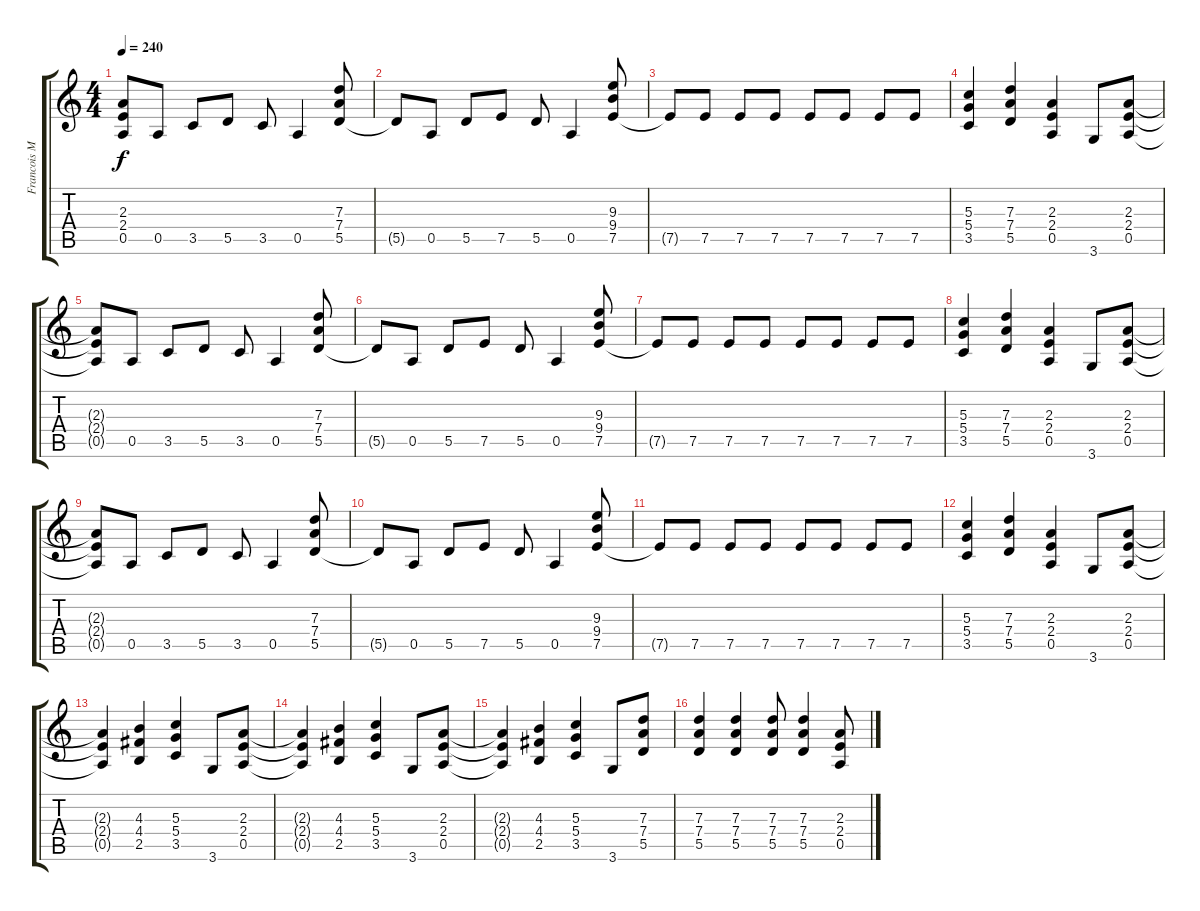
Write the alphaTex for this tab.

\track ("Francois Merle" "Francois M") {instrument distortionguitar}
\staff {score tabs}
\tuning (E4 B3 G3 D3 A2 E2) {hide}
\ts (4 4)
\tempo 240
\clef g2
\ks c
(2.3{t} 2.4{t} 0.5{t}).8{dy f} 0.5.8 3.5.8 5.5.8 3.5.8 0.5.4 (7.3 7.4 5.5).8 |
5.5{t}.8 0.5.8 5.5.8 7.5.8 5.5.8 0.5.4 (9.3 9.4 7.5).8 |
7.5{t}.8 7.5.8 7.5.8 7.5.8 7.5.8 7.5.8 7.5.8 7.5.8 |
(5.3 5.4 3.5).4 (7.3 7.4 5.5).4 (2.3 2.4 0.5).4 3.6.8 (2.3 2.4 0.5).8 |
(2.3{t} 2.4{t} 0.5{t}).8 0.5.8 3.5.8 5.5.8 3.5.8 0.5.4 (7.3 7.4 5.5).8 |
5.5{t}.8 0.5.8 5.5.8 7.5.8 5.5.8 0.5.4 (9.3 9.4 7.5).8 |
7.5{t}.8 7.5.8 7.5.8 7.5.8 7.5.8 7.5.8 7.5.8 7.5.8 |
(5.3 5.4 3.5).4 (7.3 7.4 5.5).4 (2.3 2.4 0.5).4 3.6.8 (2.3 2.4 0.5).8 |
(2.3{t} 2.4{t} 0.5{t}).8 0.5.8 3.5.8 5.5.8 3.5.8 0.5.4 (7.3 7.4 5.5).8 |
5.5{t}.8 0.5.8 5.5.8 7.5.8 5.5.8 0.5.4 (9.3 9.4 7.5).8 |
7.5{t}.8 7.5.8 7.5.8 7.5.8 7.5.8 7.5.8 7.5.8 7.5.8 |
(5.3 5.4 3.5).4 (7.3 7.4 5.5).4 (2.3 2.4 0.5).4 3.6.8 (2.3 2.4 0.5).8 |
(2.3{t} 2.4{t} 0.5{t}).4 (4.3 4.4 2.5).4 (5.3 5.4 3.5).4 3.6.8 (2.3 2.4 0.5).8 |
(2.3{t} 2.4{t} 0.5{t}).4 (4.3 4.4 2.5).4 (5.3 5.4 3.5).4 3.6.8 (2.3 2.4 0.5).8 |
(2.3{t} 2.4{t} 0.5{t}).4 (4.3 4.4 2.5).4 (5.3 5.4 3.5).4 3.6.8 (7.3 7.4 5.5).8 |
(7.3 7.4 5.5).4 (7.3 7.4 5.5).4 (7.3 7.4 5.5).8 (7.3 7.4 5.5).4 (2.3 2.4 0.5).8
